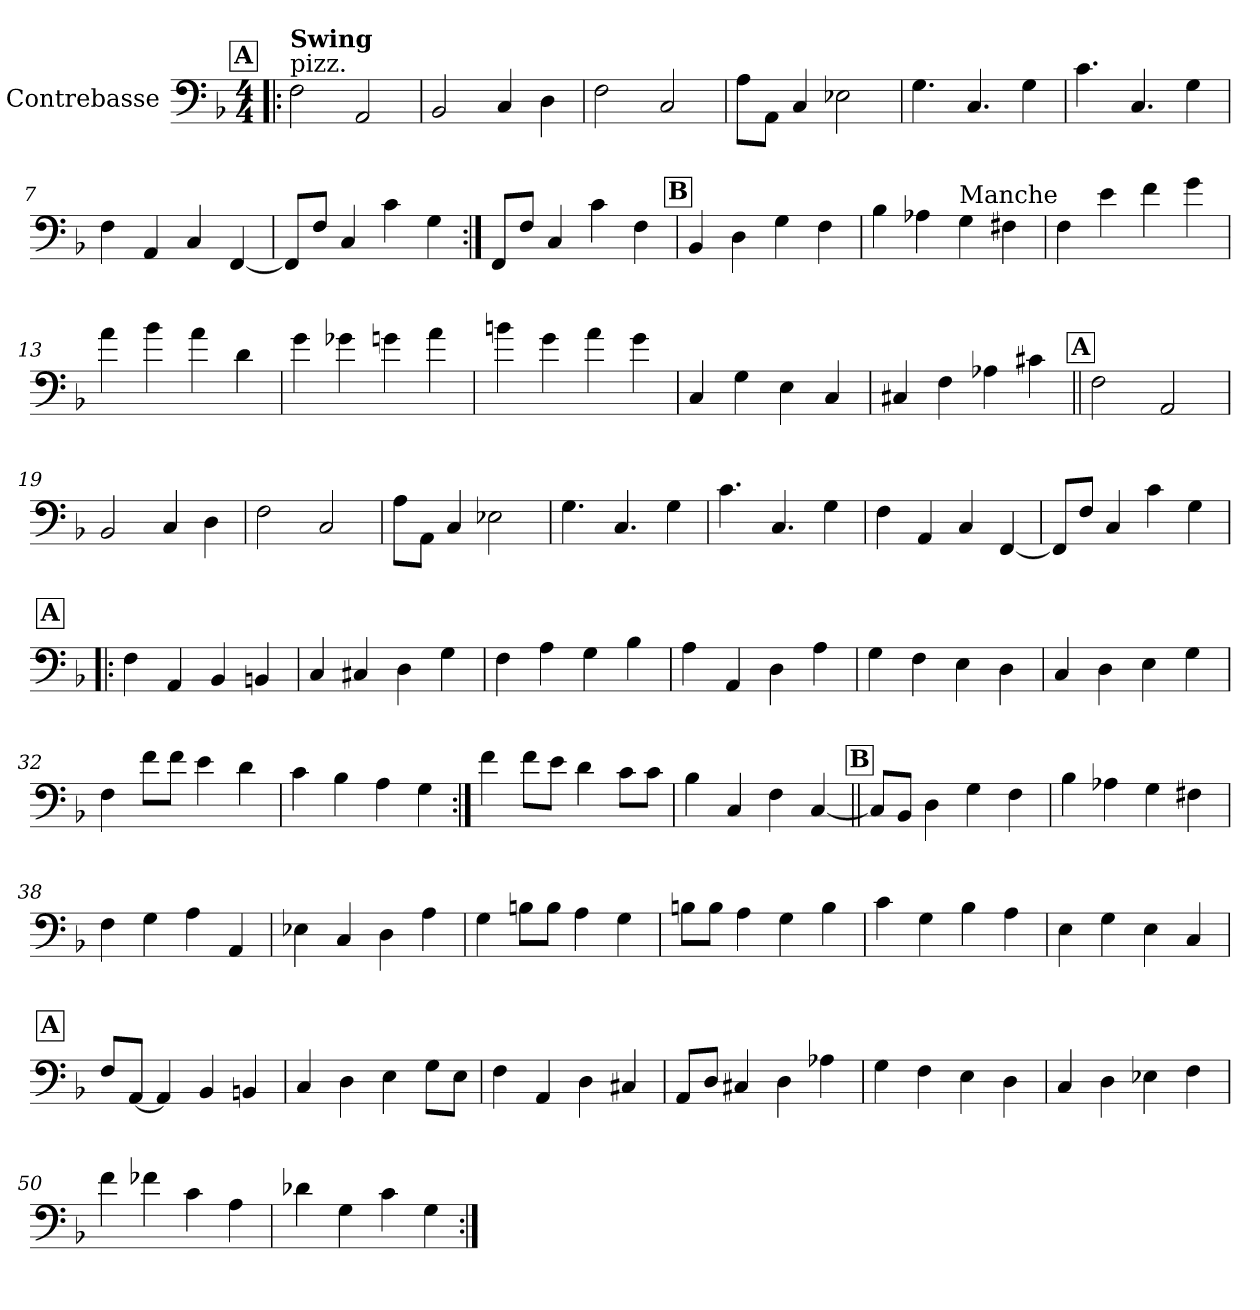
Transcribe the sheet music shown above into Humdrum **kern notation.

**kern
*part1
*staff1
*I"Contrebasse
*I'Cb.
*clefF4
*ITrd7c12
*k[b-]
*M4/4
*MM180
!!LO:REH:place=s1:a:B:fs=14:t=A
=1!|:
!LO:TX:a:t=pizz.
!LO:TX:a:B:t=Swing
2FF\
2AAA/
=2
2BBB-/
4CC/
4DD\
=3
2FF\
2CC/
=4
8AA\L
8AAA\J
4CC/
2EE-X\
!!LO:LB:g=z
=5
4.GG\
4.CC/
4GG\
=6
4.C\
4.CC/
4GG\
=7
4FF\
4AAA/
4CC/
[4FFF/
=8
8FFF/L]
8FF/J
4CC/
4C\
4GG\
=9:|!
8FFF/L
8FF/J
4CC/
4C\
4FF\
!!LO:LB:g=z
!!LO:REH:place=s1:a:B:fs=14:t=B
=10
4BBB-/
4DD\
4GG\
4FF\
=11
4BB-\
4AA-X\
!LO:TX:a:t=Manche
4GG\
4FF#X\
=12
4FF\
4E\
4F\
4G\
=13
4A\
4B-\
4A\
4D\
!!LO:LB:g=z
=14
4G\
4G-X\
4Gn\
4A\
=15
4Bn\
4G\
4A\
4G\
=16
4CC/
4GG\
4EE\
4CC/
=17
4CC#X/
4FF\
4AA-X\
4C#X\
!!LO:LB:g=z
!!LO:REH:place=s1:a:B:fs=14:t=A
=18||
2FF\
2AAA/
=19
2BBB-/
4CC/
4DD\
=20
2FF\
2CC/
=21
8AA\L
8AAA\J
4CC/
2EE-X\
!!LO:LB:g=z
=22
4.GG\
4.CC/
4GG\
=23
4.C\
4.CC/
4GG\
=24
4FF\
4AAA/
4CC/
[4FFF/
=25
8FFF/L]
8FF/J
4CC/
4C\
4GG\
!!LO:PB:g=z
!!LO:REH:place=s1:a:B:fs=14:t=A
=26!|:
4FF\
4AAA/
4BBB-/
4BBBn/
=27
4CC/
4CC#X/
4DD\
4GG\
=28
4FF\
4AA\
4GG\
4BB-\
=29
4AA\
4AAA/
4DD\
4AA\
!!LO:LB:g=z
=30
4GG\
4FF\
4EE\
4DD\
=31
4CC/
4DD\
4EE\
4GG\
=32
4FF\
8F\L
8F\J
4E\
4D\
=33
4C\
4BB-\
4AA\
4GG\
=34:|!
4F\
8F\L
8E\J
4D\
8C\L
8C\J
=35
4BB-\
4CC/
4FF\
[4CC/
!!LO:LB:g=z
!!LO:REH:place=s1:a:B:fs=14:t=B
=36||
8CC/L]
8BBB-/J
4DD\
4GG\
4FF\
=37
4BB-\
4AA-X\
4GG\
4FF#X\
=38
4FF\
4GG\
4AA\
4AAA/
=39
4EE-X\
4CC/
4DD\
4AA\
!!LO:LB:g=z
=40
4GG\
8BBn\L
8BB\J
4AA\
4GG\
=41
8BBn\L
8BB\J
4AA\
4GG\
4BB\
=42
4C\
4GG\
4BB-\
4AA\
=43
4EE\
4GG\
4EE\
4CC/
!!LO:LB:g=z
!!LO:REH:place=s1:a:B:fs=14:t=A
=44
8FF/L
[8AAA/J
4AAA/]
4BBB-/
4BBBn/
=45
4CC/
4DD\
4EE\
8GG\L
8EE\J
=46
4FF\
4AAA/
4DD\
4CC#X/
=47
8AAA/L
8DD/J
4CC#X/
4DD\
4AA-X\
!!LO:LB:g=z
=48
4GG\
4FF\
4EE\
4DD\
=49
4CC/
4DD\
4EE-X\
4FF\
=50
4F\
4F-X\
4C\
4AA\
=51
4D-X\
4GG\
4C\
4GG\
=:|!
*-
